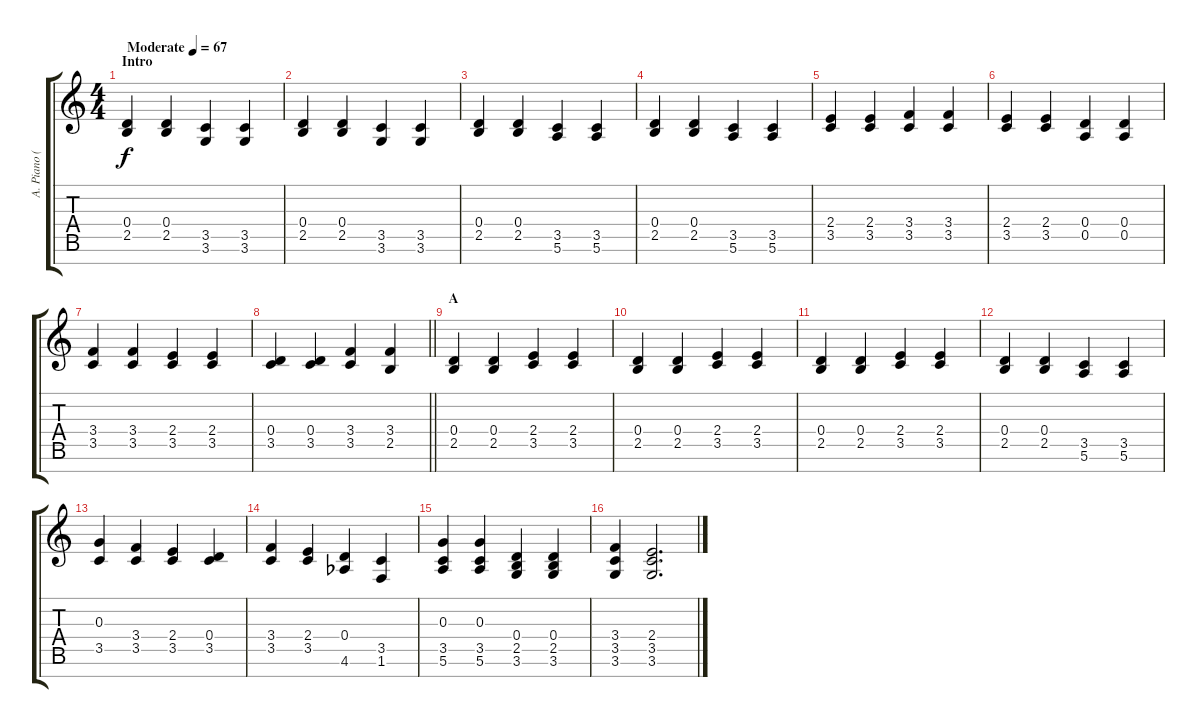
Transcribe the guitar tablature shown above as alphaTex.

\track ("A. Piano (Right Hand)" "A. Piano (") {instrument acousticgrandpiano}
\staff {score tabs}
\tuning (E5 B4 G4 D4 A3 E3 B2) {hide}
\ts (4 4)
\section ("" "Intro")
\tempo (67 "Moderate")
\clef g2
\ks c
(0.4 2.5).4{dy f instrument acousticgrandpiano} (0.4 2.5).4 (3.5 3.6).4 (3.5 3.6).4 |
(0.4 2.5).4 (0.4 2.5).4 (3.5 3.6).4 (3.5 3.6).4 |
(0.4 2.5).4 (0.4 2.5).4 (3.5 5.6).4 (3.5 5.6).4 |
(0.4 2.5).4 (0.4 2.5).4 (3.5 5.6).4 (3.5 5.6).4 |
(2.4 3.5).4 (2.4 3.5).4 (3.4 3.5).4 (3.4 3.5).4 |
(2.4 3.5).4 (2.4 3.5).4 (0.4 0.5).4 (0.4 0.5).4 |
(3.4 3.5).4 (3.4 3.5).4 (2.4 3.5).4 (2.4 3.5).4 |
\barLineRight lightlight
(0.4 3.5).4 (0.4 3.5).4 (3.4 3.5).4 (3.4 2.5).4 |
\section ("" "A")
(0.4 2.5).4 (0.4 2.5).4 (2.4 3.5).4 (2.4 3.5).4 |
(0.4 2.5).4 (0.4 2.5).4 (2.4 3.5).4 (2.4 3.5).4 |
(0.4 2.5).4 (0.4 2.5).4 (2.4 3.5).4 (2.4 3.5).4 |
(0.4 2.5).4 (0.4 2.5).4 (3.5 5.6).4 (3.5 5.6).4 |
(0.3 3.5).4 (3.4 3.5).4 (2.4 3.5).4 (0.4 3.5).4 |
(3.4 3.5).4 (2.4 3.5).4 (0.4 4.6{acc b}).4 (3.5 1.6).4 |
(0.3 3.5 5.6).4 (0.3 3.5 5.6).4 (0.4 2.5 3.6).4 (0.4 2.5 3.6).4 |
(3.4 3.5 3.6).4 (2.4 3.5 3.6).2{d}
